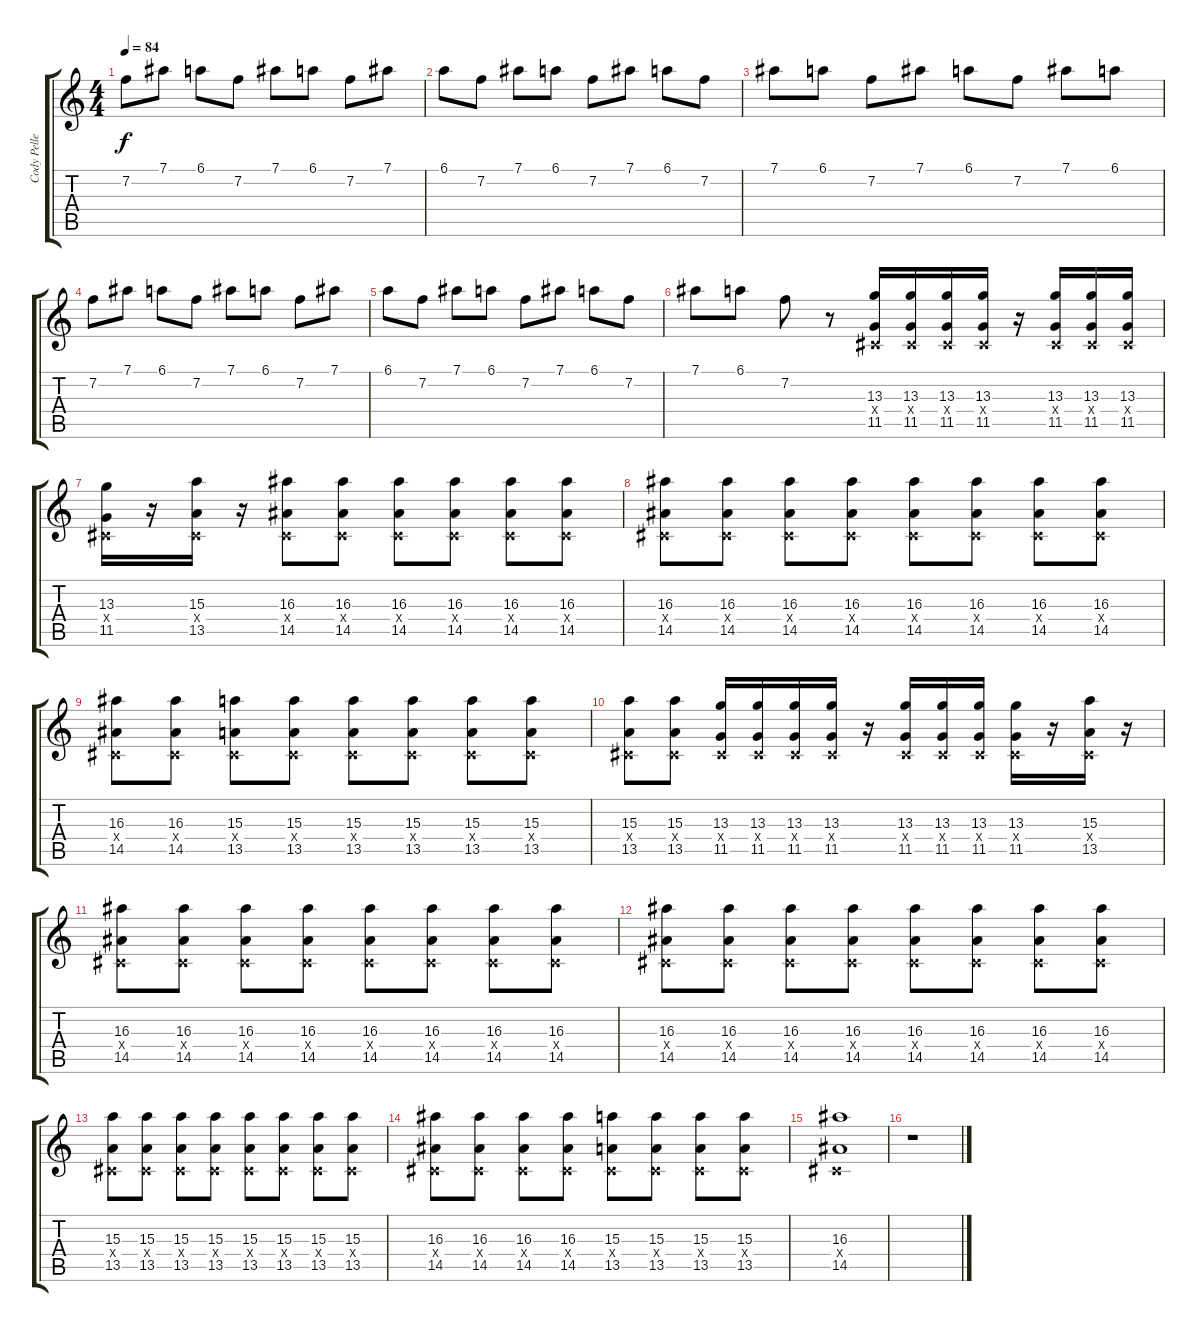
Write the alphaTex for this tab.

\track ("Cody Pellerin" "Cody Pelle") {instrument overdrivenguitar}
\staff {score tabs}
\tuning (Eb4 Bb3 Gb3 Db3 Ab2 Eb2) {hide}
\ts (4 4)
\tempo 84
\clef g2
\ks c
7.2.8{dy f} 7.1.8 6.1.8 7.2.8 7.1.8 6.1.8 7.2.8 7.1.8 |
6.1.8 7.2.8 7.1.8 6.1.8 7.2.8 7.1.8 6.1.8 7.2.8 |
7.1.8 6.1.8 7.2.8 7.1.8 6.1.8 7.2.8 7.1.8 6.1.8 |
7.2.8 7.1.8 6.1.8 7.2.8 7.1.8 6.1.8 7.2.8 7.1.8 |
6.1.8 7.2.8 7.1.8 6.1.8 7.2.8 7.1.8 6.1.8 7.2.8 |
7.1.8 6.1.8 7.2.8 r.8 (13.3 0.4{x} 11.5).16 (13.3 0.4{x} 11.5).16 (13.3 0.4{x} 11.5).16 (13.3 0.4{x} 11.5).16 r.16 (13.3 0.4{x} 11.5).16 (13.3 0.4{x} 11.5).16 (13.3 0.4{x} 11.5).16 |
(13.3 0.4{x} 11.5).16 r.16 (15.3 0.4{x} 13.5).16 r.16 (16.3 0.4{x} 14.5).8 (16.3 0.4{x} 14.5).8 (16.3 0.4{x} 14.5).8 (16.3 0.4{x} 14.5).8 (16.3 0.4{x} 14.5).8 (16.3 0.4{x} 14.5).8 |
(16.3 0.4{x} 14.5).8 (16.3 0.4{x} 14.5).8 (16.3 0.4{x} 14.5).8 (16.3 0.4{x} 14.5).8 (16.3 0.4{x} 14.5).8 (16.3 0.4{x} 14.5).8 (16.3 0.4{x} 14.5).8 (16.3 0.4{x} 14.5).8 |
(16.3 0.4{x} 14.5).8 (16.3 0.4{x} 14.5).8 (15.3 0.4{x} 13.5).8 (15.3 0.4{x} 13.5).8 (15.3 0.4{x} 13.5).8 (15.3 0.4{x} 13.5).8 (15.3 0.4{x} 13.5).8 (15.3 0.4{x} 13.5).8 |
(15.3 0.4{x} 13.5).8 (15.3 0.4{x} 13.5).8 (13.3 0.4{x} 11.5).16 (13.3 0.4{x} 11.5).16 (13.3 0.4{x} 11.5).16 (13.3 0.4{x} 11.5).16 r.16 (13.3 0.4{x} 11.5).16 (13.3 0.4{x} 11.5).16 (13.3 0.4{x} 11.5).16 (13.3 0.4{x} 11.5).16 r.16 (15.3 0.4{x} 13.5).16 r.16 |
(16.3 0.4{x} 14.5).8 (16.3 0.4{x} 14.5).8 (16.3 0.4{x} 14.5).8 (16.3 0.4{x} 14.5).8 (16.3 0.4{x} 14.5).8 (16.3 0.4{x} 14.5).8 (16.3 0.4{x} 14.5).8 (16.3 0.4{x} 14.5).8 |
(16.3 0.4{x} 14.5).8 (16.3 0.4{x} 14.5).8 (16.3 0.4{x} 14.5).8 (16.3 0.4{x} 14.5).8 (16.3 0.4{x} 14.5).8 (16.3 0.4{x} 14.5).8 (16.3 0.4{x} 14.5).8 (16.3 0.4{x} 14.5).8 |
(15.3 0.4{x} 13.5).8 (15.3 0.4{x} 13.5).8 (15.3 0.4{x} 13.5).8 (15.3 0.4{x} 13.5).8 (15.3 0.4{x} 13.5).8 (15.3 0.4{x} 13.5).8 (15.3 0.4{x} 13.5).8 (15.3 0.4{x} 13.5).8 |
(16.3 0.4{x} 14.5).8 (16.3 0.4{x} 14.5).8 (16.3 0.4{x} 14.5).8 (16.3 0.4{x} 14.5).8 (15.3 0.4{x} 13.5).8 (15.3 0.4{x} 13.5).8 (15.3 0.4{x} 13.5).8 (15.3 0.4{x} 13.5).8 |
(16.3 0.4{x} 14.5).1 |
r.1
